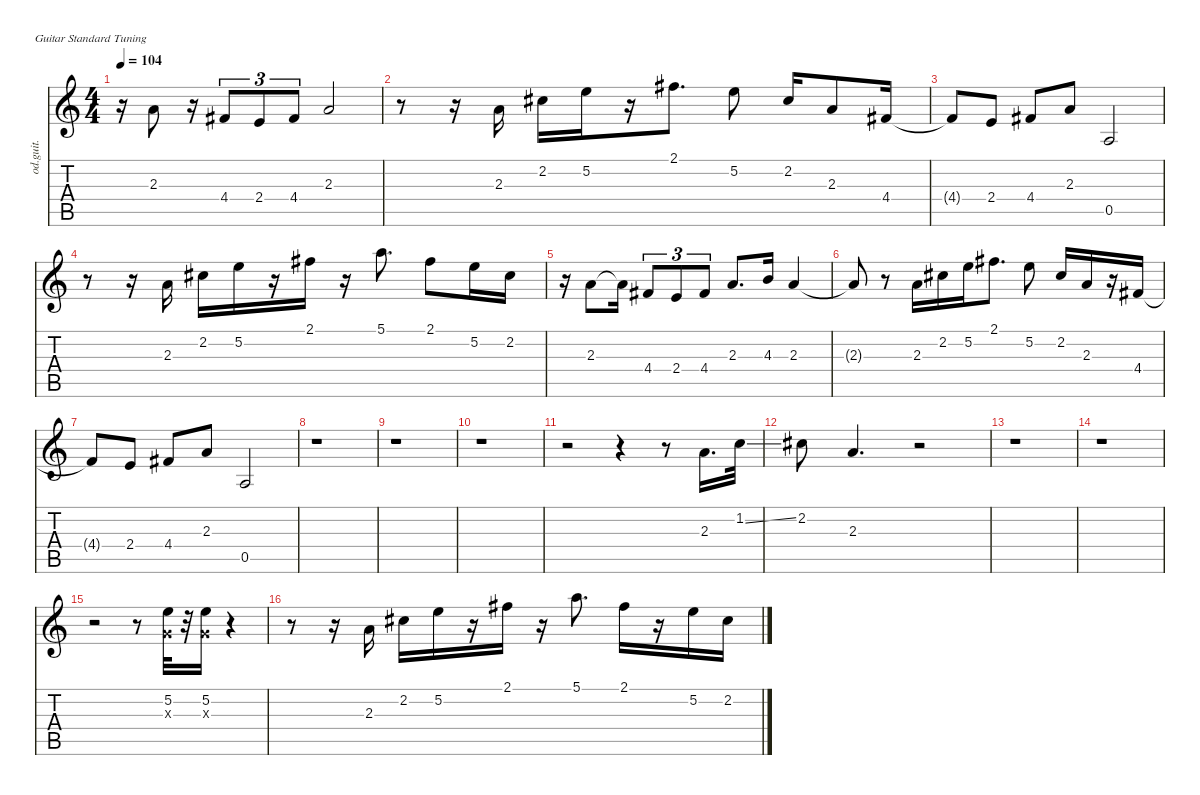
\defaultSystemsLayout 4
\hideDynamics
\bracketExtendMode nobrackets
\otherSystemsTrackNameOrientation horizontal
\track ("Guitar Right" "od.guit.") {instrument overdrivenguitar}
\staff {score tabs}
\tuning (E4 B3 G3 D3 A2 E2)
\ts (4 4)
\tempo 104
\clef g2
\ks c
r.16{dy f beam Down} 2.3.8{beam Up} r.16{beam Up} 4.4{acc #}.8{tu (3 2) beam Up} 2.4.8{tu (3 2) beam Up} 4.4{acc #}.8{tu (3 2) beam Up} 2.3.2{beam Up} |
r.8{beam Down} r.16{beam Down} 2.3.16{beam Up} 2.2{acc #}.16{beam Down} 5.2.16{beam Down} r.16{beam Down} 2.1{acc #}.8{d beam Down} 5.2.8{beam Down} 2.2{acc #}.16{beam Up} 2.3.8{beam Up} 4.4{acc #}.16{beam Up} |
4.4{t acc #}.8{beam Up} 2.4.8{beam Up} 4.4{acc #}.8{beam Up} 2.3.8{beam Up} 0.5.2{beam Up} |
r.8{beam Down} r.16{beam Down} 2.3.16{beam Up} 2.2{acc #}.16{beam Down} 5.2.16{beam Down} r.16{beam Down} 2.1{acc #}.16{beam Down} r.16{beam Down} 5.1.8{d beam Down} 2.1{acc #}.8{beam Down} 5.2.16{beam Down} 2.2{acc #}.16{beam Down} |
r.16{beam Down} 2.3.8{beam Up} 2.3{t}.16{beam Up} 4.4{acc #}.8{tu (3 2) beam Up} 2.4.8{tu (3 2) beam Up} 4.4{acc #}.8{tu (3 2) beam Up} 2.3.8{d beam Up} 4.3.16{beam Up} 2.3.4{beam Up} |
2.3{t}.8{beam Up} r.8{beam Up} 2.3.16{beam Down} 2.2{acc #}.16{beam Down} 5.2.16{beam Down} 2.1{acc #}.8{d beam Down} 5.2.8{beam Down} 2.2{acc #}.16{beam Up} 2.3.16{beam Up} r.16{beam Up} 4.4{acc #}.16{beam Up} |
4.4{t acc #}.8{beam Up} 2.4.8{beam Up} 4.4{acc #}.8{beam Up} 2.3.8{beam Up} 0.5.2{beam Up} |
r.1{beam Down} |
r.1{beam Down} |
r.1{beam Down} |
r.2{beam Down} r.4{beam Down} r.8{beam Down} 2.3.16{d beam Down} 1.2{ss}.32{beam Down} |
2.2{acc #}.8{beam Down} 2.3.4{d beam Up} r.2{beam Up} |
r.1{beam Down} |
r.1{beam Down} |
r.2{beam Down} r.8{beam Down} (5.2 0.3{x}).32{beam Down} r.32{beam Down} (5.2 0.3{x}).16{beam Down} r.4{beam Down} |
r.8{beam Down} r.16{beam Down} 2.3.16{beam Up} 2.2{acc #}.16{beam Down} 5.2.16{beam Down} r.16{beam Down} 2.1{acc #}.16{beam Down} r.16{beam Down} 5.1.8{d beam Down} 2.1{acc #}.16{beam Down} r.16{beam Down} 5.2.16{beam Down} 2.2{acc #}.16{beam Down}
